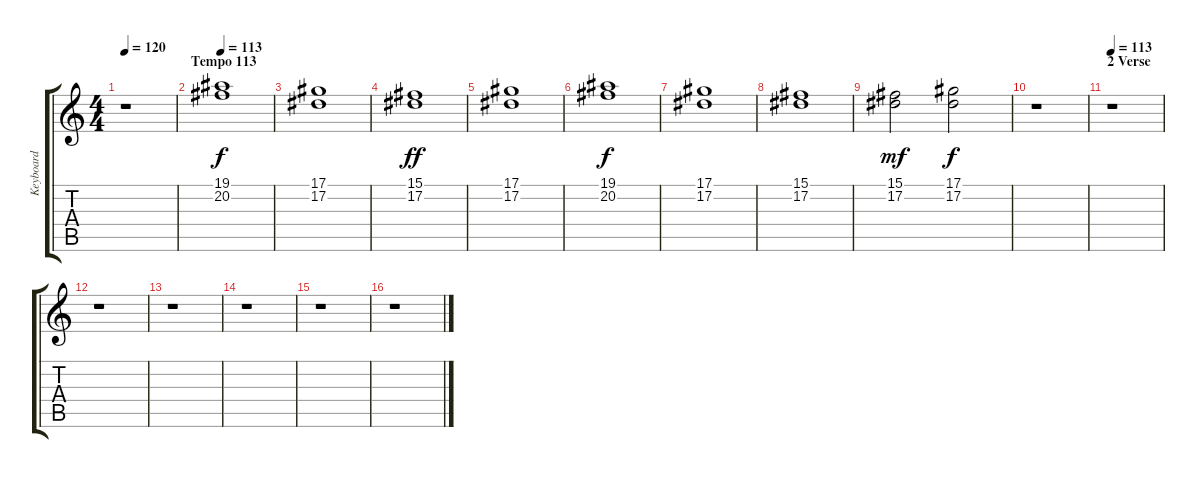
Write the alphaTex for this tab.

\track ("Keyboard" "Keyboard") {instrument rockorgan}
\staff {score tabs}
\tuning (Eb4 Bb3 Gb3 Db3 Ab2 Eb2) {hide}
\ts (4 4)
\tempo 120
\clef g2
\ks c
r.1{dy f} |
\section ("" "Tempo 113")
\tempo 113
(19.1 20.2).1 |
(17.1 17.2).1 |
(15.1 17.2).1{dy ff} |
(17.1 17.2).1 |
(19.1 20.2).1{dy f} |
(17.1 17.2).1 |
(15.1 17.2).1 |
(15.1 17.2).2{dy mf} (17.1 17.2).2{dy f} |
r.1 |
\section ("" "2 Verse")
\tempo 113
r.1 |
r.1 |
r.1 |
r.1 |
r.1 |
r.1
